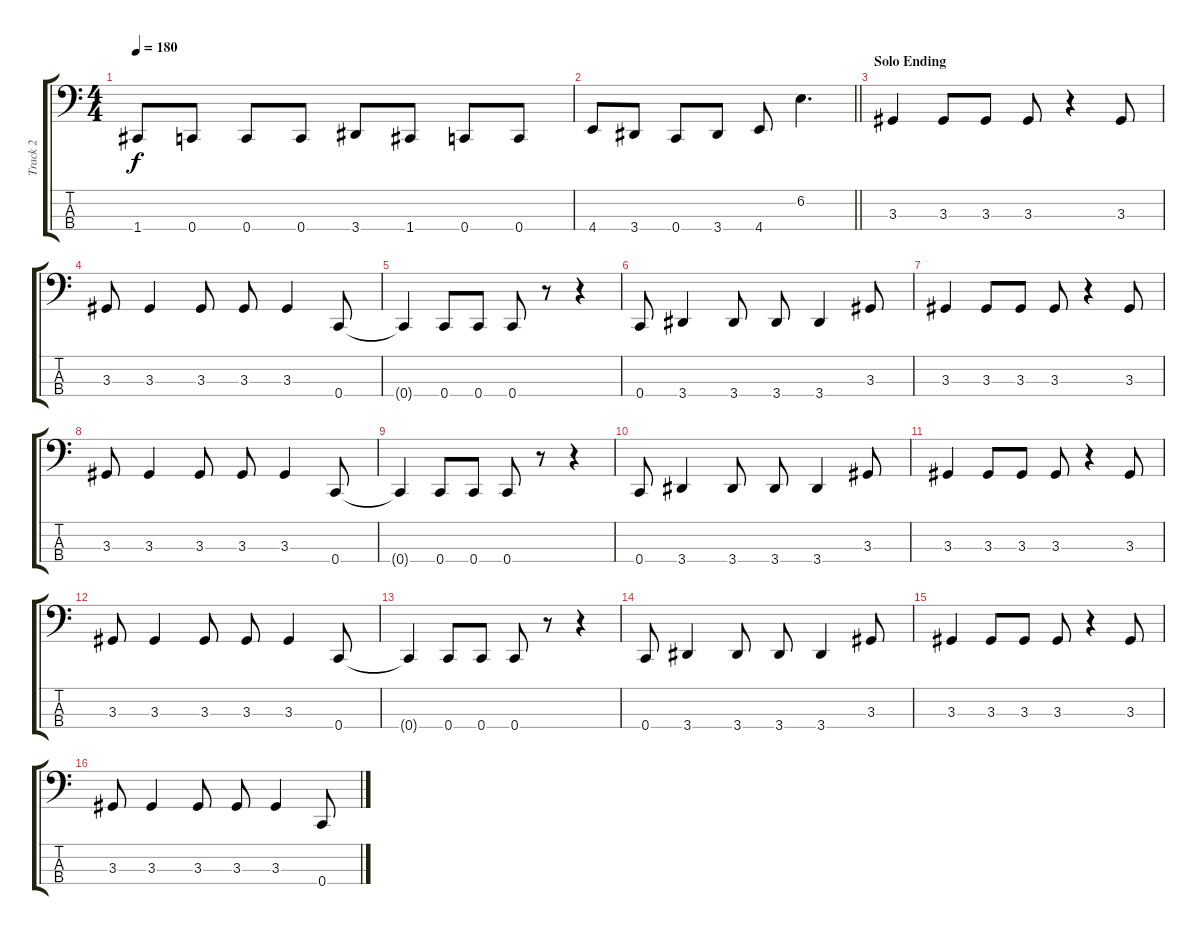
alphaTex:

\track ("Track 2" "Track 2") {instrument electricbasspick}
\staff {score tabs}
\tuning (Eb2 Bb1 F1 C1) {hide}
\ts (4 4)
\tempo 180
\clef f4
\ks c
1.4{t}.8{dy f} 0.4.8 0.4.8 0.4.8 3.4.8 1.4.8 0.4.8 0.4.8 |
\barLineRight lightlight
4.4.8 3.4.8 0.4.8 3.4.8 4.4.8 6.2.4{d} |
\section ("" "Solo Ending")
3.3.4 3.3.8 3.3.8 3.3.8 r.4 3.3.8 |
3.3.8 3.3.4 3.3.8 3.3.8 3.3.4 0.4.8 |
0.4{t}.4 0.4.8 0.4.8 0.4.8 r.8 r.4 |
0.4.8 3.4.4 3.4.8 3.4.8 3.4.4 3.3.8 |
3.3.4 3.3.8 3.3.8 3.3.8 r.4 3.3.8 |
3.3.8 3.3.4 3.3.8 3.3.8 3.3.4 0.4.8 |
0.4{t}.4 0.4.8 0.4.8 0.4.8 r.8 r.4 |
0.4.8 3.4.4 3.4.8 3.4.8 3.4.4 3.3.8 |
3.3.4 3.3.8 3.3.8 3.3.8 r.4 3.3.8 |
3.3.8 3.3.4 3.3.8 3.3.8 3.3.4 0.4.8 |
0.4{t}.4 0.4.8 0.4.8 0.4.8 r.8 r.4 |
0.4.8 3.4.4 3.4.8 3.4.8 3.4.4 3.3.8 |
3.3.4 3.3.8 3.3.8 3.3.8 r.4 3.3.8 |
3.3.8 3.3.4 3.3.8 3.3.8 3.3.4 0.4.8
